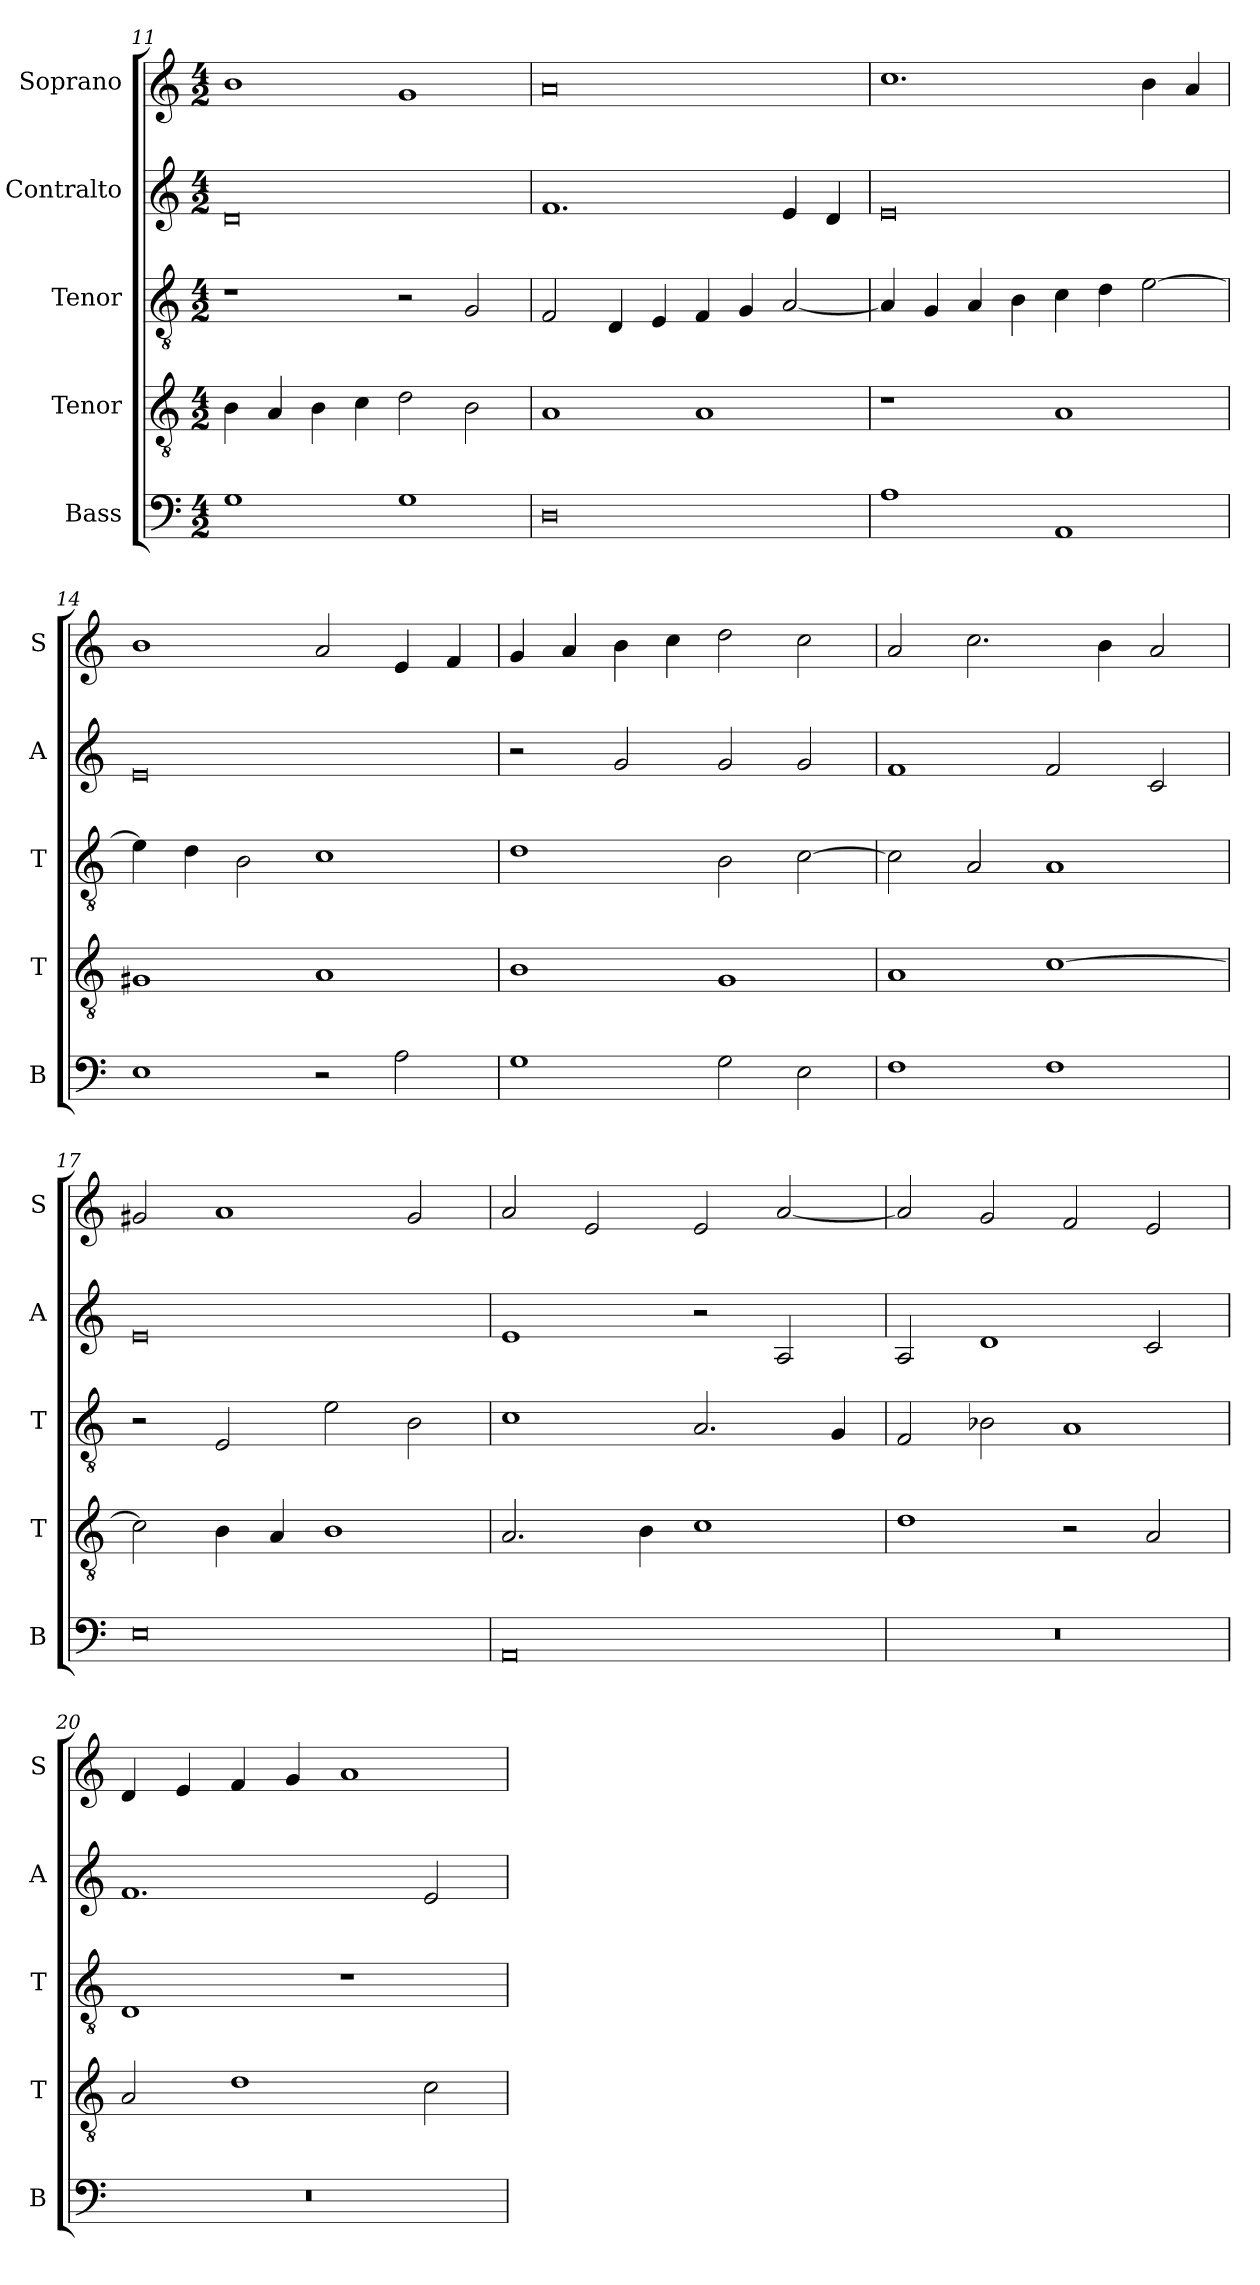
**kern	**kern	**kern	**kern	**kern
*part5	*part4	*part3	*part2	*part1
*staff5	*staff4	*staff3	*staff2	*staff1
*I"Bass	*I"Tenor	*I"Tenor	*I"Contralto	*I"Soprano
*I'B	*I'T	*I'T	*I'A	*I'S
*clefF4	*clefGv2	*clefGv2	*clefG2	*clefG2
*k[]	*k[]	*k[]	*k[]	*k[]
*E:phr	*E:phr	*E:phr	*E:phr	*E:phr
*M4/2	*M4/2	*M4/2	*M4/2	*M4/2
=11	=11	=11	=11	=11
1G	4B	1r	0d	1b
.	4A	.	.	.
.	4B	.	.	.
.	4c	.	.	.
1G	2d	2r	.	1g
.	2B	2G	.	.
=12	=12	=12	=12	=12
0D	1A	2F	1.f	0a
.	.	4D	.	.
.	.	4E	.	.
.	1A	4F	.	.
.	.	4G	.	.
.	.	[2A	4e	.
.	.	.	4d	.
=13	=13	=13	=13	=13
1A	1r	4A]	0e	1.cc
.	.	4G	.	.
.	.	4A	.	.
.	.	4B	.	.
1AA	1A	4c	.	.
.	.	4d	.	.
.	.	[2e	.	4b
.	.	.	.	4a
=14	=14	=14	=14	=14
1E	1G#X	4e]	0e	1b
.	.	4d	.	.
.	.	2B	.	.
2r	1A	1c	.	2a
2A	.	.	.	4e
.	.	.	.	4f
=15	=15	=15	=15	=15
1G	1B	1d	2r	4g
.	.	.	.	4a
.	.	.	2g	4b
.	.	.	.	4cc
2G	1G	2B	2g	2dd
2E	.	[2c	2g	2cc
=16	=16	=16	=16	=16
1F	1A	2c]	1f	2a
.	.	2A	.	2.cc
1F	[1c	1A	2f	.
.	.	.	.	4b
.	.	.	2c	2a
=17	=17	=17	=17	=17
0E	2c]	2r	0e	2g#X
.	4B	2E	.	1a
.	4A	.	.	.
.	1B	2e	.	.
.	.	2B	.	2g#
=18	=18	=18	=18	=18
0AA	2.A	1c	1e	2a
.	.	.	.	2e
.	4B	.	.	.
.	1c	2.A	2r	2e
.	.	.	2A	[2a
.	.	4G	.	.
=19	=19	=19	=19	=19
0r	1d	2F	2A	2a]
.	.	2B-X	1d	2g
.	2r	1A	.	2f
.	2A	.	2c	2e
=20	=20	=20	=20	=20
0r	2A	1D	1.f	4d
.	.	.	.	4e
.	1d	.	.	4f
.	.	.	.	4g
.	.	1r	.	1a
.	2c	.	2e	.
=	=	=	=	=
*-	*-	*-	*-	*-
